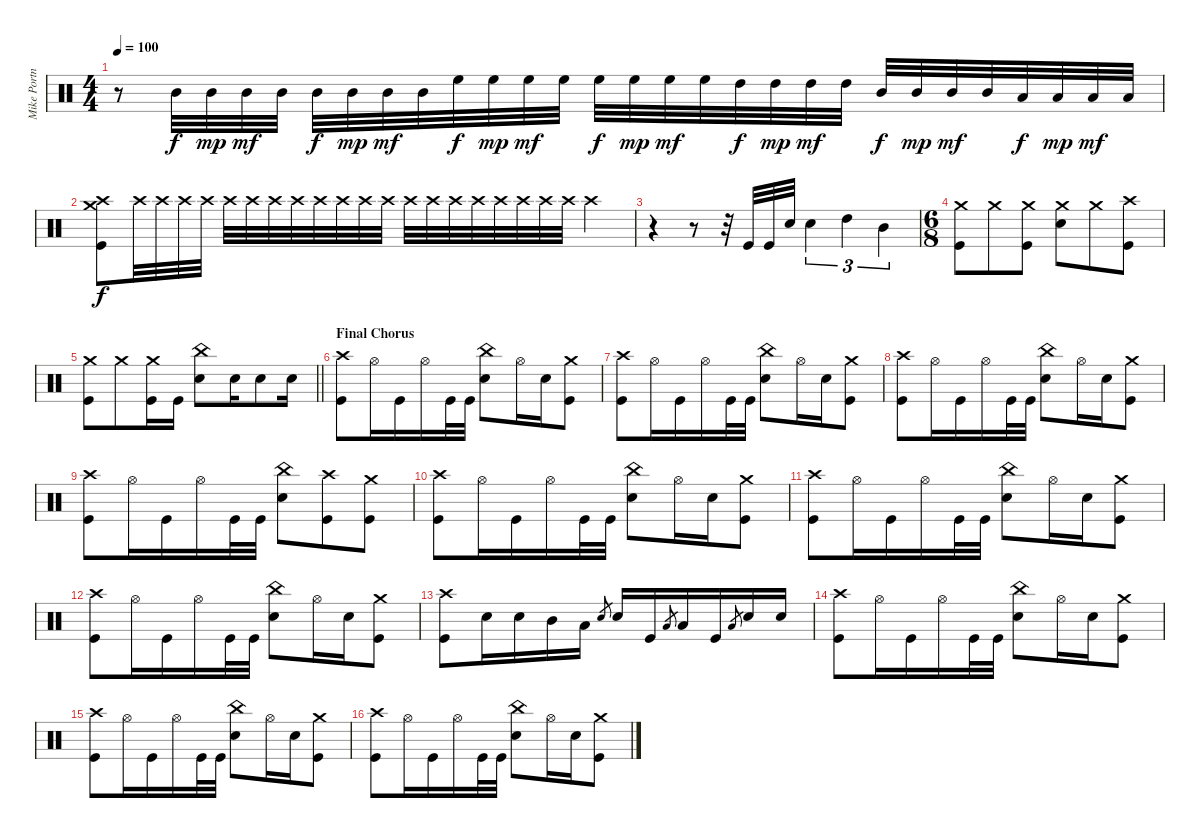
\track ("Mike Portnoy" "Mike Portn") {instrument percussion}
\staff {score}
\articulation defaults
\ts (4 4)
\tempo 100
\clef neutral
\ks c
r.8{dy f} "Mid Tom (hit)".32 "Mid Tom (hit)".32{dy mp} "Mid Tom (hit)".32{dy mf} "Mid Tom (hit)".32 "Mid Tom (hit)".32{dy f} "Mid Tom (hit)".32{dy mp} "Mid Tom (hit)".32{dy mf} "Mid Tom (hit)".32 "High Floor Tom (hit)".32{dy f} "High Floor Tom (hit)".32{dy mp} "High Floor Tom (hit)".32{dy mf} "High Floor Tom (hit)".32 "High Floor Tom (hit)".32{dy f} "High Floor Tom (hit)".32{dy mp} "High Floor Tom (hit)".32{dy mf} "High Floor Tom (hit)".32 "High Tom (hit)".32{dy f} "High Tom (hit)".32{dy mp} "High Tom (hit)".32{dy mf} "High Tom (hit)".32 "Mid Tom (hit)".32{dy f} "Mid Tom (hit)".32{dy mp} "Mid Tom (hit)".32{dy mf} "Mid Tom (hit)".32 "Low Tom (hit)".32{dy f} "Low Tom (hit)".32{dy mp} "Low Tom (hit)".32{dy mf} "Low Tom (hit)".32 |
("Crash high (hit)" "Crash medium (hit)" "Kick (hit)").8{dy f} "Crash high (hit)".32{volume 5} "Crash high (hit)".32{volume 16} "Crash high (hit)".32 "Crash high (hit)".32 "Crash high (hit)".32 "Crash high (hit)".32 "Crash high (hit)".32 "Crash high (hit)".32 "Crash high (hit)".32 "Crash high (hit)".32 "Crash high (hit)".32 "Crash high (hit)".32 "Crash high (hit)".32 "Crash high (hit)".32 "Crash high (hit)".32 "Crash high (hit)".32 "Crash high (hit)".32 "Crash high (hit)".32 "Crash high (hit)".32 "Crash high (hit)".32 "Crash high (hit)".4 |
r.4 r.8 r.32 "Kick (hit)".32 "Kick (hit)".32 "Electric Snare (hit)".32 "Electric Snare (hit)".4{tu (3 2)} "High Tom (hit)".4{tu (3 2)} "Mid Tom (hit)".4{tu (3 2)} |
\ts (6 8)
("Crash medium (hit)" "Kick (hit)").8 "Crash medium (hit)".8 ("Crash medium (hit)" "Kick (hit)").8 ("Crash medium (hit)" "Electric Snare (hit)").8 "Crash medium (hit)".8 ("Crash high (hit)" "Kick (hit)").8 |
\barLineRight lightlight
("Crash medium (hit)" "Kick (hit)").8 "Crash medium (hit)".8 ("Crash medium (hit)" "Kick (hit)").16 "Kick (hit)".16 ("China (hit)" "Electric Snare (hit)").8 "Electric Snare (hit)".16 "Electric Snare (hit)".8 "Electric Snare (hit)".16 |
\section ("" "Final Chorus")
("Crash high (hit)" "Kick (hit)").8 "Hi-Hat (open)".16 "Kick (hit)".16 "Hi-Hat (open)".16 "Kick (hit)".32 "Kick (hit)".32 ("China (hit)" "Electric Snare (hit)").8 "Hi-Hat (open)".16 "Electric Snare (hit)".16 ("Crash medium (hit)" "Kick (hit)").8 |
("Crash high (hit)" "Kick (hit)").8 "Hi-Hat (open)".16 "Kick (hit)".16 "Hi-Hat (open)".16 "Kick (hit)".32 "Kick (hit)".32 ("China (hit)" "Electric Snare (hit)").8 "Hi-Hat (open)".16 "Electric Snare (hit)".16 ("Crash medium (hit)" "Kick (hit)").8 |
("Crash high (hit)" "Kick (hit)").8 "Hi-Hat (open)".16 "Kick (hit)".16 "Hi-Hat (open)".16 "Kick (hit)".32 "Kick (hit)".32 ("China (hit)" "Electric Snare (hit)").8 "Hi-Hat (open)".16 "Electric Snare (hit)".16 ("Crash medium (hit)" "Kick (hit)").8 |
("Crash high (hit)" "Kick (hit)").8 "Hi-Hat (open)".16 "Kick (hit)".16 "Hi-Hat (open)".16 "Kick (hit)".32 "Kick (hit)".32 ("China (hit)" "Electric Snare (hit)").8 ("Crash high (hit)" "Kick (hit)").8 ("Crash medium (hit)" "Kick (hit)").8 |
("Crash high (hit)" "Kick (hit)").8 "Hi-Hat (open)".16 "Kick (hit)".16 "Hi-Hat (open)".16 "Kick (hit)".32 "Kick (hit)".32 ("China (hit)" "Electric Snare (hit)").8 "Hi-Hat (open)".16 "Electric Snare (hit)".16 ("Crash medium (hit)" "Kick (hit)").8 |
("Crash high (hit)" "Kick (hit)").8 "Hi-Hat (open)".16 "Kick (hit)".16 "Hi-Hat (open)".16 "Kick (hit)".32 "Kick (hit)".32 ("China (hit)" "Electric Snare (hit)").8 "Hi-Hat (open)".16 "Electric Snare (hit)".16 ("Crash medium (hit)" "Kick (hit)").8 |
("Crash high (hit)" "Kick (hit)").8 "Hi-Hat (open)".16 "Kick (hit)".16 "Hi-Hat (open)".16 "Kick (hit)".32 "Kick (hit)".32 ("China (hit)" "Electric Snare (hit)").8 "Hi-Hat (open)".16 "Electric Snare (hit)".16 ("Crash medium (hit)" "Kick (hit)").8 |
("Crash high (hit)" "Kick (hit)").8 "Electric Snare (hit)".16 "Electric Snare (hit)".16 "Mid Tom (hit)".16 "Low Tom (hit)".16 "Electric Snare (hit)".8{gr} "Electric Snare (hit)".16 "Kick (hit)".16 "Low Tom (hit)".8{gr} "Low Tom (hit)".16 "Kick (hit)".16 "Low Tom (hit)".8{gr} "Electric Snare (hit)".16 "Electric Snare (hit)".16 |
("Crash high (hit)" "Kick (hit)").8 "Hi-Hat (open)".16 "Kick (hit)".16 "Hi-Hat (open)".16 "Kick (hit)".32 "Kick (hit)".32 ("China (hit)" "Electric Snare (hit)").8 "Hi-Hat (open)".16 "Electric Snare (hit)".16 ("Crash medium (hit)" "Kick (hit)").8 |
("Crash high (hit)" "Kick (hit)").8 "Hi-Hat (open)".16 "Kick (hit)".16 "Hi-Hat (open)".16 "Kick (hit)".32 "Kick (hit)".32 ("China (hit)" "Electric Snare (hit)").8 "Hi-Hat (open)".16 "Electric Snare (hit)".16 ("Crash medium (hit)" "Kick (hit)").8 |
("Crash high (hit)" "Kick (hit)").8 "Hi-Hat (open)".16 "Kick (hit)".16 "Hi-Hat (open)".16 "Kick (hit)".32 "Kick (hit)".32 ("China (hit)" "Electric Snare (hit)").8 "Hi-Hat (open)".16 "Electric Snare (hit)".16 ("Crash medium (hit)" "Kick (hit)").8
